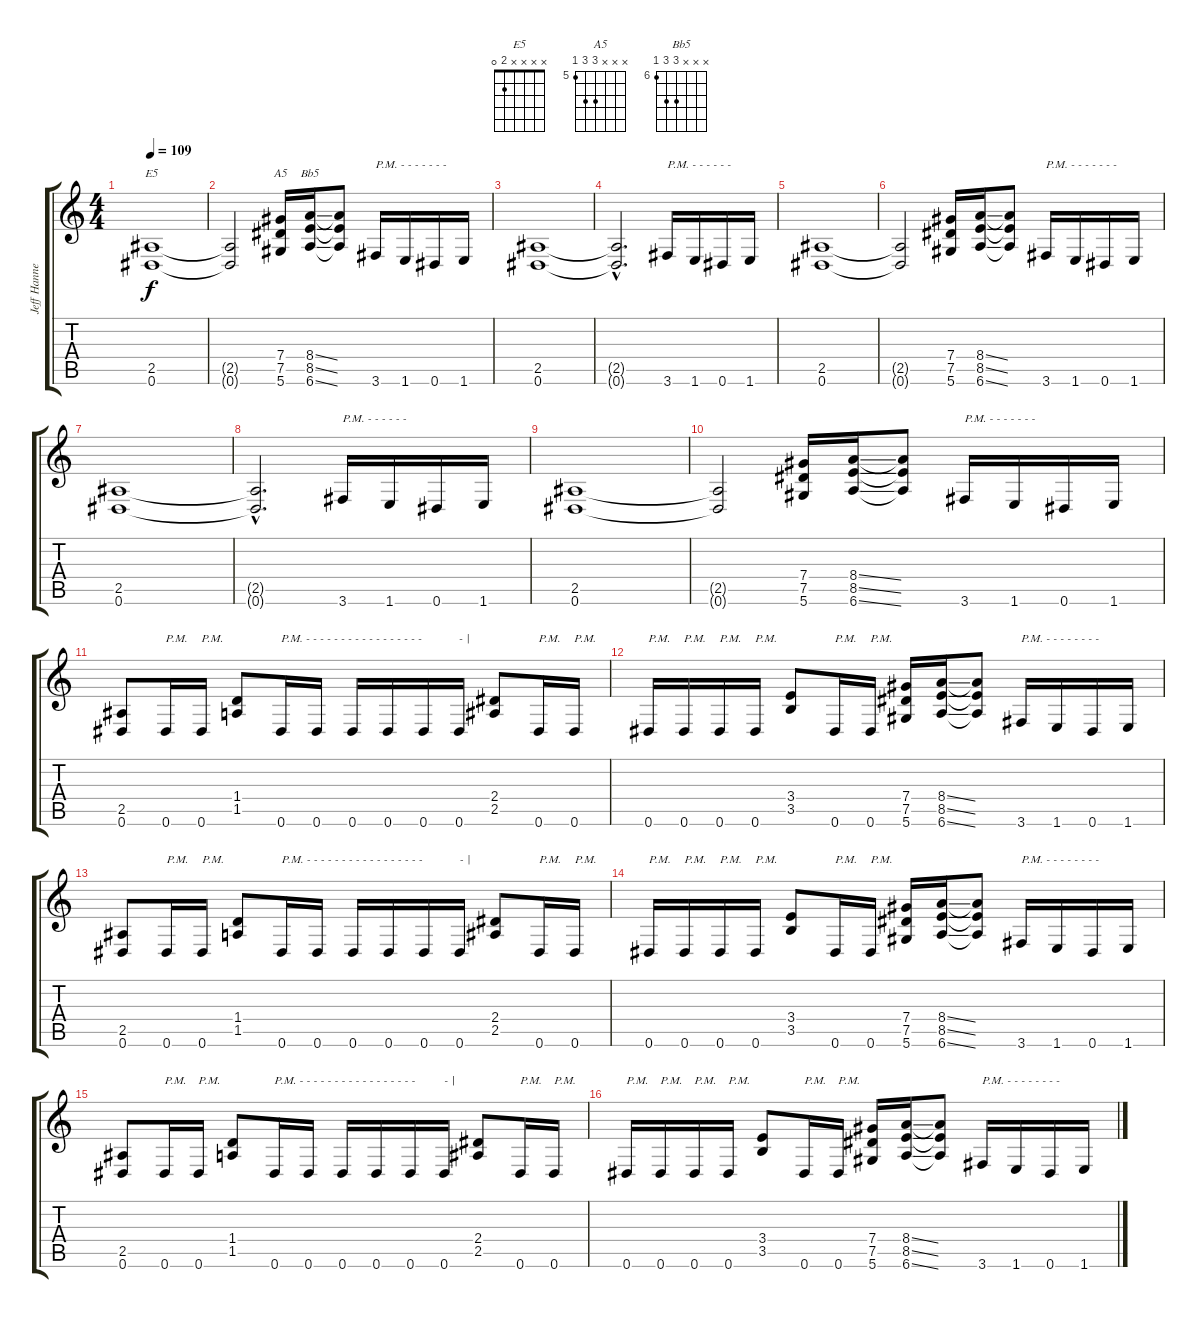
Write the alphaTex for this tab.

\track ("Jeff Hanneman" "Jeff Hanne") {instrument distortionguitar}
\staff {score tabs}
\tuning (Eb4 Bb3 Gb3 Db3 Ab2 Eb2) {hide}
\chord ("E5" x x x x 2 0)
\chord ("A5" x x x 7 7 5) {firstfret 5}
\chord ("Bb5" x x x 8 8 6) {firstfret 6}
\ts (4 4)
\tempo 109
\clef g2
\ks c
(2.5 0.6).1{ch "E5" dy f} |
(2.5{t} 0.6{t}).2 (7.4 7.5 5.6).16{ch "A5"} (8.4{ss} 8.5{ss} 6.6{ss}).16{ch "Bb5"} (8.4{t} 8.5{t} 6.6{t}).8 3.6.16{txt "P.M. - - - - - - - "} 1.6.16 0.6.16 1.6.16 |
(2.5 0.6).1 |
(2.5{hac t} 0.6{hac t}).2{d} 3.6.16{txt "P.M. - - - - - -"} 1.6.16 0.6.16 1.6.16 |
(2.5 0.6).1 |
(2.5{t} 0.6{t}).2 (7.4 7.5 5.6).16 (8.4{ss} 8.5{ss} 6.6{ss}).16 (8.4{t} 8.5{t} 6.6{t}).8 3.6.16{txt "P.M. - - - - - - - "} 1.6.16 0.6.16 1.6.16 |
(2.5 0.6).1 |
(2.5{hac t} 0.6{hac t}).2{d} 3.6.16{txt "P.M. - - - - - -"} 1.6.16 0.6.16 1.6.16 |
(2.5 0.6).1 |
(2.5{t} 0.6{t}).2 (7.4 7.5 5.6).16 (8.4{ss} 8.5{ss} 6.6{ss}).16 (8.4{t} 8.5{t} 6.6{t}).8 3.6.16{txt "P.M. - - - - - - - "} 1.6.16 0.6.16 1.6.16 |
(2.5 0.6).8 0.6.16{txt "P.M."} 0.6.16{txt "P.M."} (1.4 1.5).8 0.6.16{txt "P.M. - - - - - - - - - - - - - - - - - "} 0.6.16 0.6.16 0.6.16 0.6.16 0.6.16{txt "- |"} (2.4 2.5).8 0.6.16{txt "P.M."} 0.6.16{txt "P.M."} |
0.6.16{txt "P.M."} 0.6.16{txt "P.M."} 0.6.16{txt "P.M."} 0.6.16{txt "P.M."} (3.4 3.5).8 0.6.16{txt "P.M."} 0.6.16{txt "P.M."} (7.4 7.5 5.6).16 (8.4{ss} 8.5{ss} 6.6{ss}).16 (8.4{t} 8.5{t} 6.6{t}).8 3.6.16{txt "P.M. - - - - - - - -"} 1.6.16 0.6.16 1.6.16 |
(2.5 0.6).8 0.6.16{txt "P.M."} 0.6.16{txt "P.M."} (1.4 1.5).8 0.6.16{txt "P.M. - - - - - - - - - - - - - - - - - "} 0.6.16 0.6.16 0.6.16 0.6.16 0.6.16{txt "- |"} (2.4 2.5).8 0.6.16{txt "P.M."} 0.6.16{txt "P.M."} |
0.6.16{txt "P.M."} 0.6.16{txt "P.M."} 0.6.16{txt "P.M."} 0.6.16{txt "P.M."} (3.4 3.5).8 0.6.16{txt "P.M."} 0.6.16{txt "P.M."} (7.4 7.5 5.6).16 (8.4{ss} 8.5{ss} 6.6{ss}).16 (8.4{t} 8.5{t} 6.6{t}).8 3.6.16{txt "P.M. - - - - - - - -"} 1.6.16 0.6.16 1.6.16 |
(2.5 0.6).8 0.6.16{txt "P.M."} 0.6.16{txt "P.M."} (1.4 1.5).8 0.6.16{txt "P.M. - - - - - - - - - - - - - - - - - "} 0.6.16 0.6.16 0.6.16 0.6.16 0.6.16{txt "- |"} (2.4 2.5).8 0.6.16{txt "P.M."} 0.6.16{txt "P.M."} |
0.6.16{txt "P.M."} 0.6.16{txt "P.M."} 0.6.16{txt "P.M."} 0.6.16{txt "P.M."} (3.4 3.5).8 0.6.16{txt "P.M."} 0.6.16{txt "P.M."} (7.4 7.5 5.6).16 (8.4{ss} 8.5{ss} 6.6{ss}).16 (8.4{t} 8.5{t} 6.6{t}).8 3.6.16{txt "P.M. - - - - - - - -"} 1.6.16 0.6.16 1.6.16
